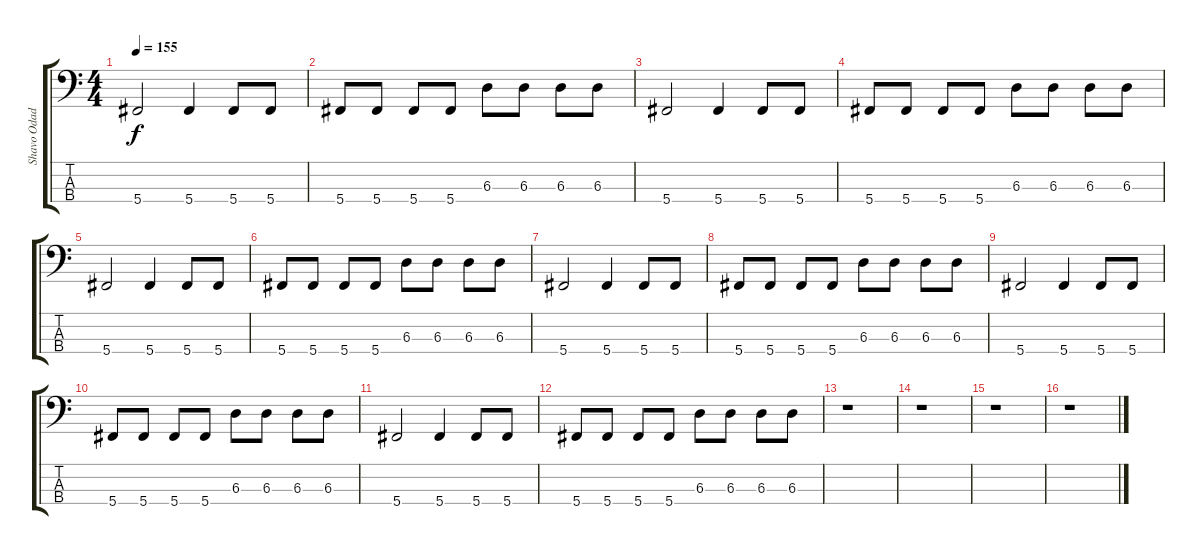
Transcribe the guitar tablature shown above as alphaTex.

\track ("Shavo Odadjian Bass Guitar" "Shavo Odad") {instrument electricbassfinger}
\staff {score tabs}
\tuning (Gb2 Db2 Ab1 Db1) {hide}
\ts (4 4)
\tempo 155
\clef f4
\ks c
5.4.2{dy f} 5.4.4 5.4.8 5.4.8 |
5.4.8 5.4.8 5.4.8 5.4.8 6.3.8 6.3.8 6.3.8 6.3.8 |
5.4.2 5.4.4 5.4.8 5.4.8 |
5.4.8 5.4.8 5.4.8 5.4.8 6.3.8 6.3.8 6.3.8 6.3.8 |
5.4.2 5.4.4 5.4.8 5.4.8 |
5.4.8 5.4.8 5.4.8 5.4.8 6.3.8 6.3.8 6.3.8 6.3.8 |
5.4.2 5.4.4 5.4.8 5.4.8 |
5.4.8 5.4.8 5.4.8 5.4.8 6.3.8 6.3.8 6.3.8 6.3.8 |
5.4.2 5.4.4 5.4.8 5.4.8 |
5.4.8 5.4.8 5.4.8 5.4.8 6.3.8 6.3.8 6.3.8 6.3.8 |
5.4.2 5.4.4 5.4.8 5.4.8 |
5.4.8 5.4.8 5.4.8 5.4.8 6.3.8 6.3.8 6.3.8 6.3.8 |
r.1 |
r.1 |
r.1 |
r.1
